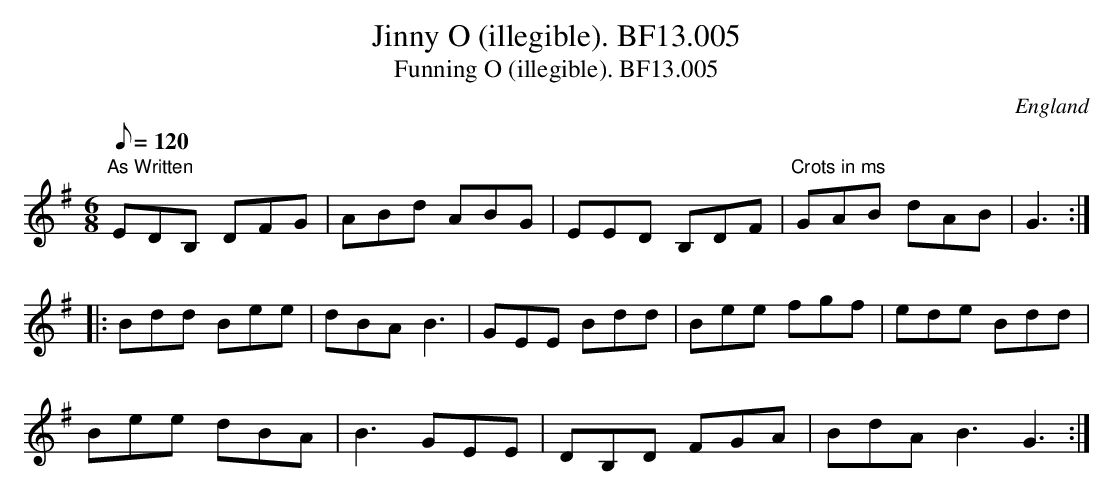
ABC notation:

X:1
T:Jinny O (illegible). BF13.005
T:Funning O (illegible). BF13.005
M:6/8
L:1/8
Q:120
O:England
K:G major
"As Written"EDB, DFG|ABd ABG|EED B,DF|"Crots in ms"GAB dAB|G3:|!
|:Bdd Bee|dBA B3|GEE Bdd|Bee fgf|ede Bdd|!
Bee dBA|B3GEE|DB,D FGA|BdA  B3G3:|]
